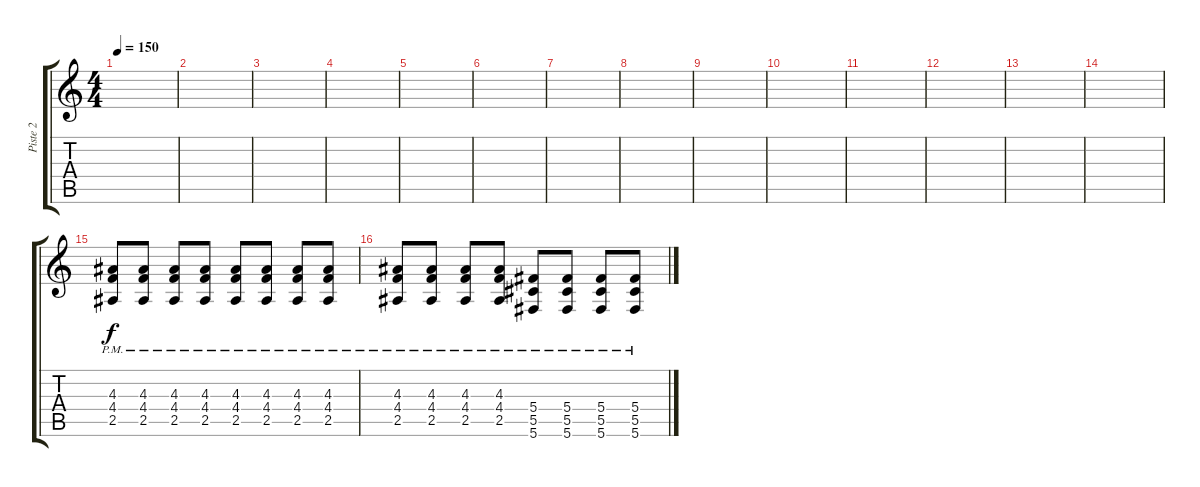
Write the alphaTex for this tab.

\track ("Piste 2" "Piste 2") {instrument distortionguitar}
\staff {score tabs}
\tuning (Eb4 Bb3 Gb3 Db3 Ab2 Db2) {hide}
\ts (4 4)
\tempo 150
\clef g2
\ks c
|
|
|
|
|
|
|
|
|
|
|
|
|
|
(4.3{pm} 4.4{pm} 2.5{pm}).8 (4.3{pm} 4.4{pm} 2.5{pm}).8 (4.3{pm} 4.4{pm} 2.5{pm}).8 (4.3{pm} 4.4{pm} 2.5{pm}).8 (4.3{pm} 4.4{pm} 2.5{pm}).8 (4.3{pm} 4.4{pm} 2.5{pm}).8 (4.3{pm} 4.4{pm} 2.5{pm}).8 (4.3{pm} 4.4{pm} 2.5{pm}).8 |
(4.3{pm} 4.4{pm} 2.5{pm}).8 (4.3{pm} 4.4{pm} 2.5{pm}).8 (4.3{pm} 4.4{pm} 2.5{pm}).8 (4.3{pm} 4.4{pm} 2.5{pm}).8 (5.4{pm} 5.5{pm} 5.6{pm}).8 (5.4{pm} 5.5{pm} 5.6{pm}).8 (5.4{pm} 5.5{pm} 5.6{pm}).8 (5.4{pm} 5.5{pm} 5.6{pm}).8
